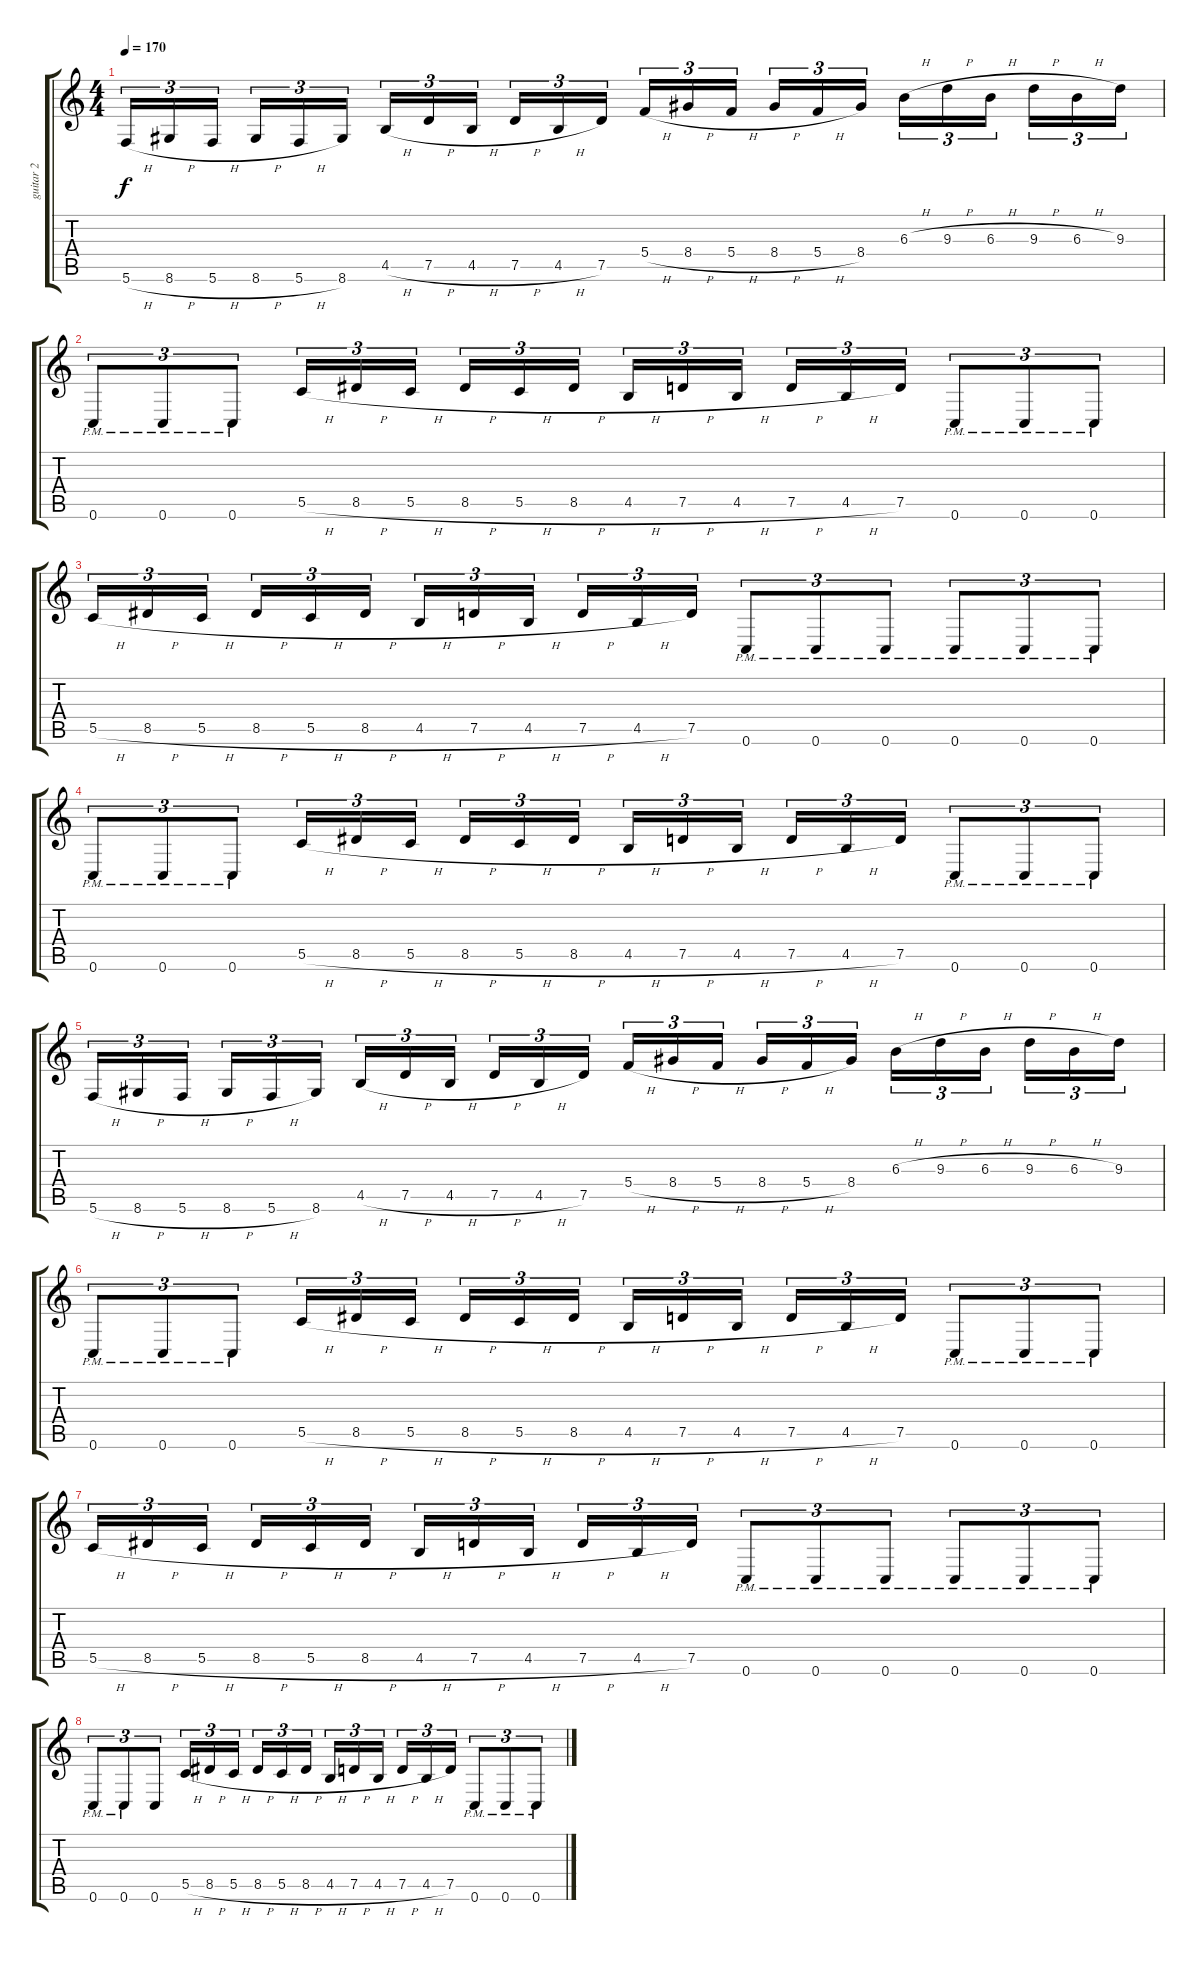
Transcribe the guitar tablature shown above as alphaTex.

\track ("guitar 2" "guitar 2") {instrument distortionguitar}
\staff {score tabs}
\tuning (D4 A3 F3 C3 G2 C2) {hide}
\ts (4 4)
\tempo 170
\clef g2
\ks c
5.6{h}.16{tu (3 2) dy f} 8.6{h}.16{tu (3 2)} 5.6{h}.16{tu (3 2) beam splitsecondary} 8.6{h}.16{tu (3 2)} 5.6{h}.16{tu (3 2)} 8.6.16{tu (3 2)} 4.5{h}.16{tu (3 2)} 7.5{h}.16{tu (3 2)} 4.5{h}.16{tu (3 2) beam splitsecondary} 7.5{h}.16{tu (3 2)} 4.5{h}.16{tu (3 2)} 7.5.16{tu (3 2)} 5.4{h}.16{tu (3 2)} 8.4{h}.16{tu (3 2)} 5.4{h}.16{tu (3 2) beam splitsecondary} 8.4{h}.16{tu (3 2)} 5.4{h}.16{tu (3 2)} 8.4.16{tu (3 2)} 6.3{h}.16{tu (3 2)} 9.3{h}.16{tu (3 2)} 6.3{h}.16{tu (3 2) beam splitsecondary} 9.3{h}.16{tu (3 2)} 6.3{h}.16{tu (3 2)} 9.3.16{tu (3 2)} |
0.6{pm}.8{tu (3 2)} 0.6{pm}.8{tu (3 2)} 0.6{pm}.8{tu (3 2)} 5.5{h}.16{tu (3 2)} 8.5{h}.16{tu (3 2)} 5.5{h}.16{tu (3 2) beam splitsecondary} 8.5{h}.16{tu (3 2)} 5.5{h}.16{tu (3 2)} 8.5{h}.16{tu (3 2)} 4.5{h}.16{tu (3 2)} 7.5{h}.16{tu (3 2)} 4.5{h}.16{tu (3 2) beam splitsecondary} 7.5{h}.16{tu (3 2)} 4.5{h}.16{tu (3 2)} 7.5.16{tu (3 2)} 0.6{pm}.8{tu (3 2)} 0.6{pm}.8{tu (3 2)} 0.6{pm}.8{tu (3 2)} |
5.5{h}.16{tu (3 2)} 8.5{h}.16{tu (3 2)} 5.5{h}.16{tu (3 2) beam splitsecondary} 8.5{h}.16{tu (3 2)} 5.5{h}.16{tu (3 2)} 8.5{h}.16{tu (3 2)} 4.5{h}.16{tu (3 2)} 7.5{h}.16{tu (3 2)} 4.5{h}.16{tu (3 2) beam splitsecondary} 7.5{h}.16{tu (3 2)} 4.5{h}.16{tu (3 2)} 7.5.16{tu (3 2)} 0.6{pm}.8{tu (3 2)} 0.6{pm}.8{tu (3 2)} 0.6{pm}.8{tu (3 2)} 0.6{pm}.8{tu (3 2)} 0.6{pm}.8{tu (3 2)} 0.6{pm}.8{tu (3 2)} |
0.6{pm}.8{tu (3 2)} 0.6{pm}.8{tu (3 2)} 0.6{pm}.8{tu (3 2)} 5.5{h}.16{tu (3 2)} 8.5{h}.16{tu (3 2)} 5.5{h}.16{tu (3 2) beam splitsecondary} 8.5{h}.16{tu (3 2)} 5.5{h}.16{tu (3 2)} 8.5{h}.16{tu (3 2)} 4.5{h}.16{tu (3 2)} 7.5{h}.16{tu (3 2)} 4.5{h}.16{tu (3 2) beam splitsecondary} 7.5{h}.16{tu (3 2)} 4.5{h}.16{tu (3 2)} 7.5.16{tu (3 2)} 0.6{pm}.8{tu (3 2)} 0.6{pm}.8{tu (3 2)} 0.6{pm}.8{tu (3 2)} |
5.6{h}.16{tu (3 2)} 8.6{h}.16{tu (3 2)} 5.6{h}.16{tu (3 2) beam splitsecondary} 8.6{h}.16{tu (3 2)} 5.6{h}.16{tu (3 2)} 8.6.16{tu (3 2)} 4.5{h}.16{tu (3 2)} 7.5{h}.16{tu (3 2)} 4.5{h}.16{tu (3 2) beam splitsecondary} 7.5{h}.16{tu (3 2)} 4.5{h}.16{tu (3 2)} 7.5.16{tu (3 2)} 5.4{h}.16{tu (3 2)} 8.4{h}.16{tu (3 2)} 5.4{h}.16{tu (3 2) beam splitsecondary} 8.4{h}.16{tu (3 2)} 5.4{h}.16{tu (3 2)} 8.4.16{tu (3 2)} 6.3{h}.16{tu (3 2)} 9.3{h}.16{tu (3 2)} 6.3{h}.16{tu (3 2) beam splitsecondary} 9.3{h}.16{tu (3 2)} 6.3{h}.16{tu (3 2)} 9.3.16{tu (3 2)} |
0.6{pm}.8{tu (3 2)} 0.6{pm}.8{tu (3 2)} 0.6{pm}.8{tu (3 2)} 5.5{h}.16{tu (3 2)} 8.5{h}.16{tu (3 2)} 5.5{h}.16{tu (3 2) beam splitsecondary} 8.5{h}.16{tu (3 2)} 5.5{h}.16{tu (3 2)} 8.5{h}.16{tu (3 2)} 4.5{h}.16{tu (3 2)} 7.5{h}.16{tu (3 2)} 4.5{h}.16{tu (3 2) beam splitsecondary} 7.5{h}.16{tu (3 2)} 4.5{h}.16{tu (3 2)} 7.5.16{tu (3 2)} 0.6{pm}.8{tu (3 2)} 0.6{pm}.8{tu (3 2)} 0.6{pm}.8{tu (3 2)} |
5.5{h}.16{tu (3 2)} 8.5{h}.16{tu (3 2)} 5.5{h}.16{tu (3 2) beam splitsecondary} 8.5{h}.16{tu (3 2)} 5.5{h}.16{tu (3 2)} 8.5{h}.16{tu (3 2)} 4.5{h}.16{tu (3 2)} 7.5{h}.16{tu (3 2)} 4.5{h}.16{tu (3 2) beam splitsecondary} 7.5{h}.16{tu (3 2)} 4.5{h}.16{tu (3 2)} 7.5.16{tu (3 2)} 0.6{pm}.8{tu (3 2)} 0.6{pm}.8{tu (3 2)} 0.6{pm}.8{tu (3 2)} 0.6{pm}.8{tu (3 2)} 0.6{pm}.8{tu (3 2)} 0.6{pm}.8{tu (3 2)} |
0.6{pm}.8{tu (3 2)} 0.6{pm}.8{tu (3 2)} 0.6.8{tu (3 2)} 5.5{h}.16{tu (3 2)} 8.5{h}.16{tu (3 2)} 5.5{h}.16{tu (3 2) beam splitsecondary} 8.5{h}.16{tu (3 2)} 5.5{h}.16{tu (3 2)} 8.5{h}.16{tu (3 2)} 4.5{h}.16{tu (3 2)} 7.5{h}.16{tu (3 2)} 4.5{h}.16{tu (3 2) beam splitsecondary} 7.5{h}.16{tu (3 2)} 4.5{h}.16{tu (3 2)} 7.5.16{tu (3 2)} 0.6{pm}.8{tu (3 2)} 0.6{pm}.8{tu (3 2)} 0.6{pm}.8{tu (3 2)}
